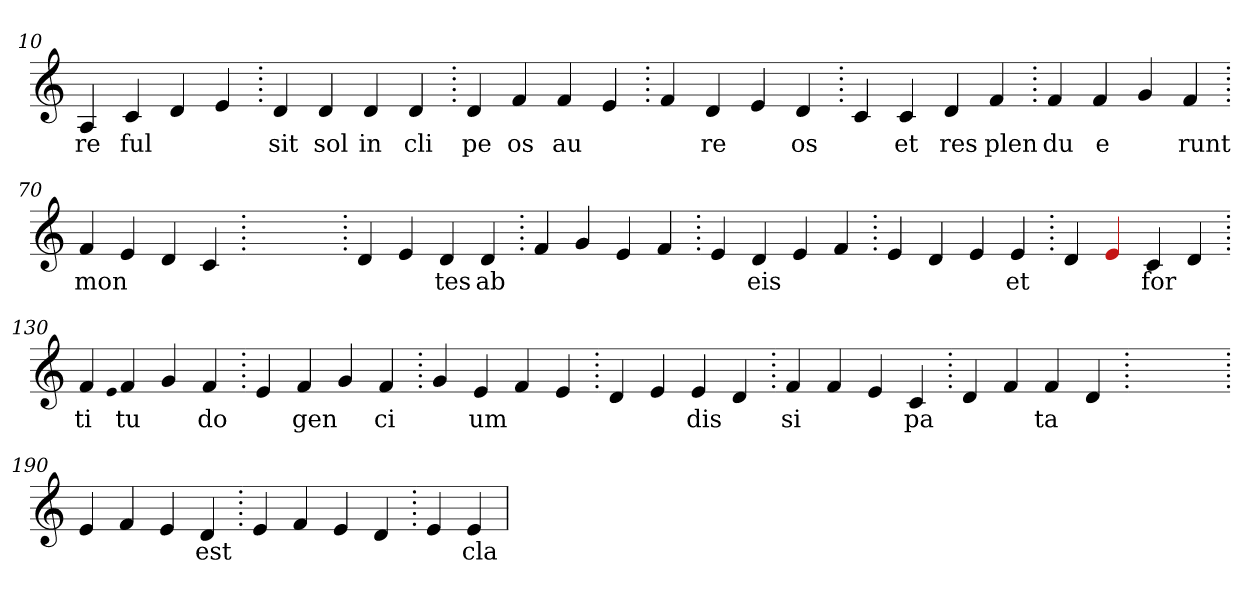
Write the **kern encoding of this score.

**kern	**text
*part1	*part1
*staff1	*staff1
*clefG2	*
=10.	=10.
4A	re
4c	ful
4d	.
4e	.
=20.	=20.
4d	sit
4d	sol
4d	in
4d	cli
=30.	=30.
4d	pe
4f	os
4f	au
4e	.
=40.	=40.
4f	.
4d	re
4e	.
4d	os
=50.	=50.
4c	.
4c	et
4d	res
4f	plen
=60.	=60.
4f	du
4f	e
4g	.
4f	runt
=70.	=70.
4f	mon
4e	.
4d	.
4c	.
=80.	=80.
1ryy	.
=80.	=80.
4d	.
4e	.
4d	tes
4d	ab
=90.	=90.
4f	.
4g	.
4e	.
4f	.
=100.	=100.
4e	.
4d	eis
4e	.
4f	.
=110.	=110.
4e	.
4d	.
4e	.
4e	et
=120.	=120.
4d	.
4Re	.
4c	for
4d	.
=130.	=130.
4f	ti
qqe	.
4f	tu
4g	.
4f	do
=140.	=140.
4e	.
4f	gen
4g	.
4f	ci
=150.	=150.
4g	.
4e	um
4f	.
4e	.
=160.	=160.
4d	.
4e	.
4e	dis
4d	.
=170.	=170.
4f	si
4f	.
4e	.
4c	pa
=180.	=180.
4d	.
4f	.
4f	ta
4d	.
=190.	=190.
1ryy	.
=190.	=190.
4e	.
4f	.
4e	.
4d	est
=200.	=200.
4e	.
4f	.
4e	.
4d	.
=210.	=210.
4e	.
4e	cla
=	=
*-	*-
